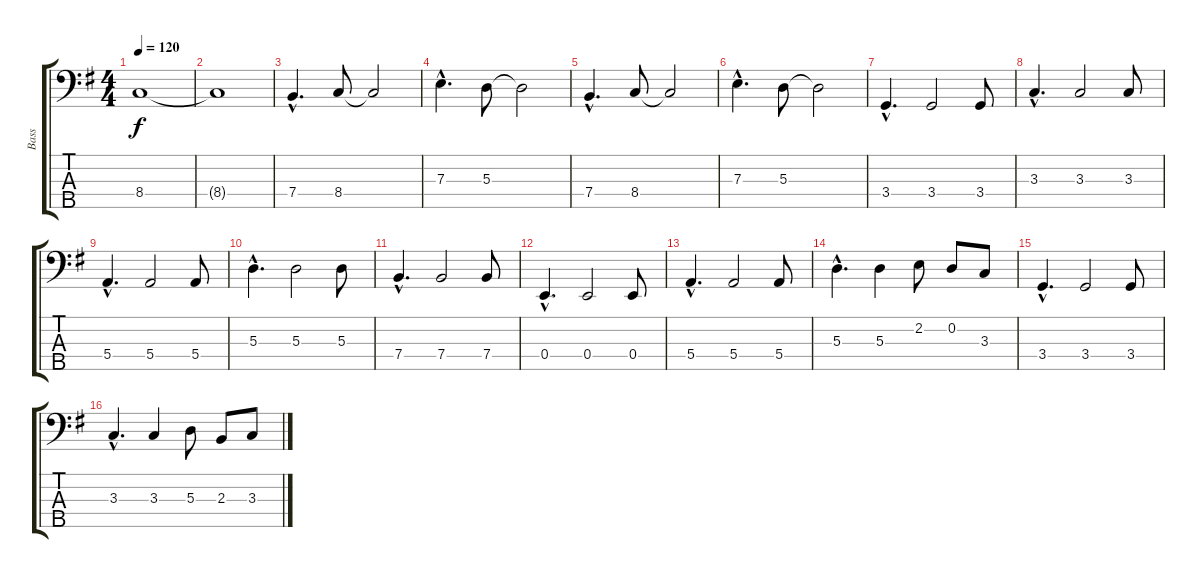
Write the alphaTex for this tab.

\track ("Bass" "Bass") {instrument electricbassfinger}
\staff {score tabs}
\tuning (G2 D2 A1 E1 B0) {hide}
\ts (4 4)
\tempo 120
\clef f4
\ks g
8.4{t}.1{dy f} |
8.4{t}.1 |
7.4{hac}.4{d} 8.4.8 8.4{t}.2 |
7.3{hac}.4{d} 5.3.8 5.3{t}.2 |
7.4{hac}.4{d} 8.4.8 8.4{t}.2 |
7.3{hac}.4{d} 5.3.8 5.3{t}.2 |
3.4{hac}.4{d} 3.4.2 3.4.8 |
3.3{hac}.4{d} 3.3.2 3.3.8 |
5.4{hac}.4{d} 5.4.2 5.4.8 |
5.3{hac}.4{d} 5.3.2 5.3.8 |
7.4{hac}.4{d} 7.4.2 7.4.8 |
0.4{hac}.4{d} 0.4.2 0.4.8 |
5.4{hac}.4{d} 5.4.2 5.4.8 |
5.3{hac}.4{d} 5.3.4 2.2.8 0.2.8 3.3.8 |
3.4{hac}.4{d} 3.4.2 3.4.8 |
3.3{hac}.4{d} 3.3.4 5.3.8 2.3.8 3.3.8
